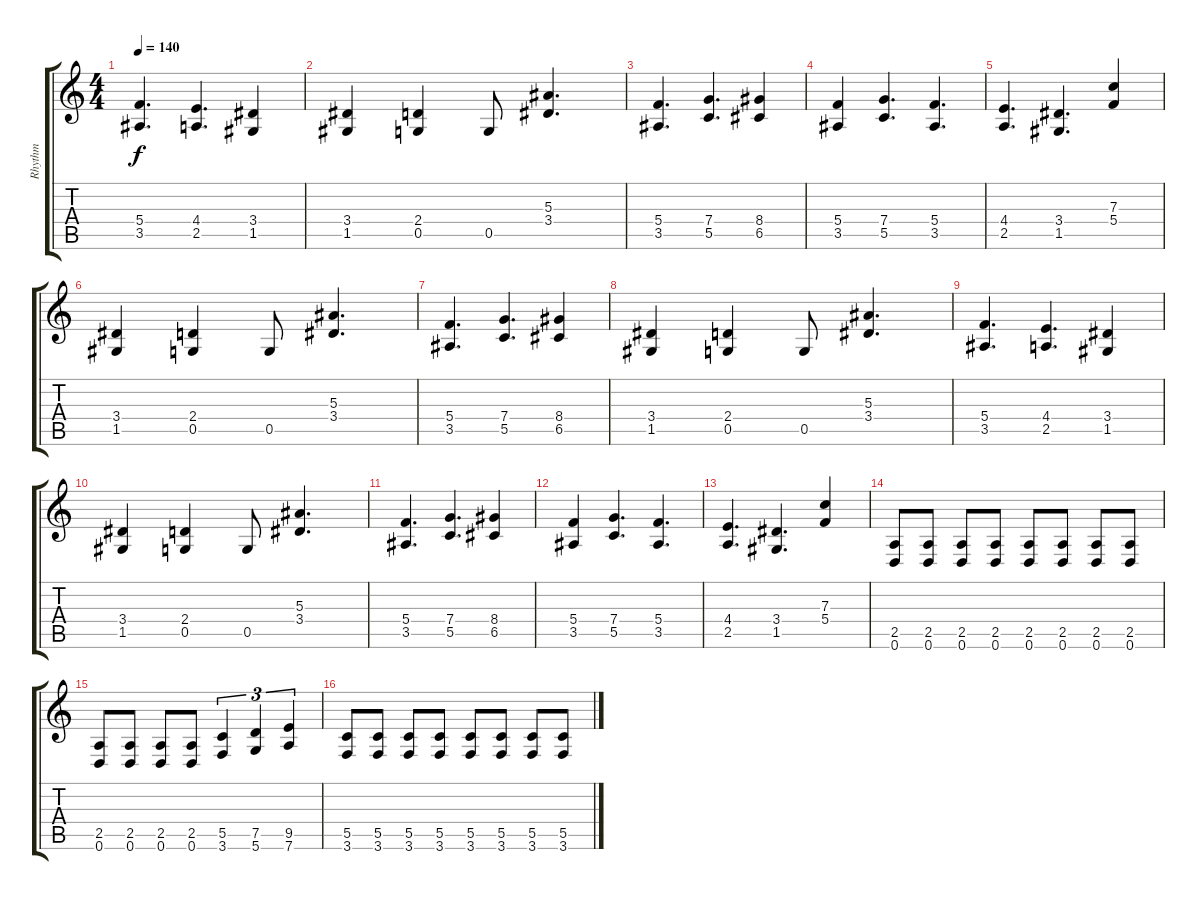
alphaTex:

\track ("Rhythm" "Rhythm") {instrument distortionguitar}
\staff {score tabs}
\tuning (D4 A3 F3 C3 G2 D2) {hide}
\ts (4 4)
\tempo 140
\clef g2
\ks c
(5.4 3.5).4{d dy f} (4.4 2.5).4{d} (3.4 1.5).4 |
(3.4 1.5).4 (2.4 0.5).4 0.5.8 (5.3 3.4).4{d} |
(5.4 3.5).4{d} (7.4 5.5).4{d} (8.4 6.5).4 |
(5.4 3.5).4 (7.4 5.5).4{d} (5.4 3.5).4{d} |
(4.4 2.5).4{d} (3.4 1.5).4{d} (7.3 5.4).4 |
(3.4 1.5).4 (2.4 0.5).4 0.5.8 (5.3 3.4).4{d} |
(5.4 3.5).4{d} (7.4 5.5).4{d} (8.4 6.5).4 |
(3.4 1.5).4 (2.4 0.5).4 0.5.8 (5.3 3.4).4{d} |
(5.4 3.5).4{d} (4.4 2.5).4{d} (3.4 1.5).4 |
(3.4 1.5).4 (2.4 0.5).4 0.5.8 (5.3 3.4).4{d} |
(5.4 3.5).4{d} (7.4 5.5).4{d} (8.4 6.5).4 |
(5.4 3.5).4 (7.4 5.5).4{d} (5.4 3.5).4{d} |
(4.4 2.5).4{d} (3.4 1.5).4{d} (7.3 5.4).4 |
(2.5 0.6).8 (2.5 0.6).8 (2.5 0.6).8 (2.5 0.6).8 (2.5 0.6).8 (2.5 0.6).8 (2.5 0.6).8 (2.5 0.6).8 |
(2.5 0.6).8 (2.5 0.6).8 (2.5 0.6).8 (2.5 0.6).8 (5.5 3.6).4{tu (3 2)} (7.5 5.6).4{tu (3 2)} (9.5 7.6).4{tu (3 2)} |
(5.5 3.6).8 (5.5 3.6).8 (5.5 3.6).8 (5.5 3.6).8 (5.5 3.6).8 (5.5 3.6).8 (5.5 3.6).8 (5.5 3.6).8
